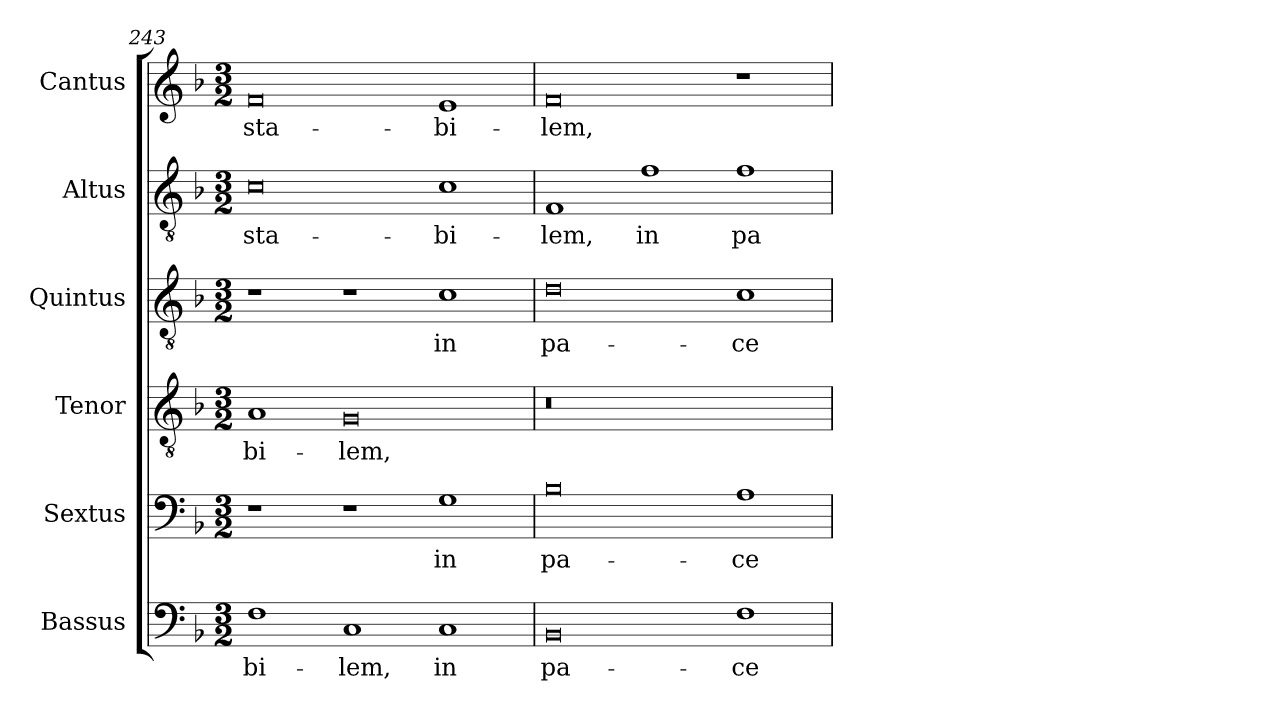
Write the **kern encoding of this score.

**kern	**text	**kern	**text	**kern	**text	**kern	**text	**kern	**text	**kern	**text
*part6	*part6	*part5	*part5	*part4	*part4	*part3	*part3	*part2	*part2	*part1	*part1
*staff6	*staff6	*staff5	*staff5	*staff4	*staff4	*staff3	*staff3	*staff2	*staff2	*staff1	*staff1
*I"Bassus	*	*I"Sextus	*	*I"Tenor	*	*I"Quintus	*	*I"Altus	*	*I"Cantus	*
*clefF4	*	*clefF4	*	*clefGv2	*	*clefGv2	*	*clefGv2	*	*clefG2	*
*k[b-]	*	*k[b-]	*	*k[b-]	*	*k[b-]	*	*k[b-]	*	*k[b-]	*
*F:	*	*F:	*	*F:	*	*F:	*	*F:	*	*F:	*
*M3/2	*	*M3/2	*	*M3/2	*	*M3/2	*	*M3/2	*	*M3/2	*
=243	=243	=243	=243	=243	=243	=243	=243	=243	=243	=243	=243
!	!LO:LY:b:cj	!	!	!	!LO:LY:b:cj	!	!	!	!LO:LY:b:cj	!	!LO:LY:b:cj
1F	-bi-	1r	.	1A	-bi-	1r	.	0c	sta-	0f	sta-
!	!LO:LY:b:cj	!	!	!	!LO:LY:b:cj	!	!	!	!	!	!
1C	-lem,	1r	.	0G	-lem,	1r	.	.	.	.	.
!	!LO:LY:b:cj	!	!LO:LY:b:cj	!	!	!	!LO:LY:b:cj	!	!LO:LY:b:cj	!	!LO:LY:b:cj
1C	in	1G	in	.	.	1c	in	1c	-bi-	1e	-bi-
=244	=244	=244	=244	=244	=244	=244	=244	=244	=244	=244	=244
!	!LO:LY:b:cj	!	!LO:LY:b:cj	!	!	!	!LO:LY:b:cj	!	!LO:LY:b:cj	!	!LO:LY:b:cj
0BB-	pa-	0B-	pa-	0.r	.	0d	pa-	1F	-lem,	0f	-lem,
!	!	!	!	!	!	!	!	!	!LO:LY:b:cj	!	!
.	.	.	.	.	.	.	.	1f	in	.	.
!	!LO:LY:b:cj	!	!LO:LY:b:cj	!	!	!	!LO:LY:b:cj	!	!LO:LY:b:cj	!	!
1F	-ce	1A	-ce	.	.	1c	-ce	1f	pa-	1r	.
=	=	=	=	=	=	=	=	=	=	=	=
*-	*-	*-	*-	*-	*-	*-	*-	*-	*-	*-	*-
